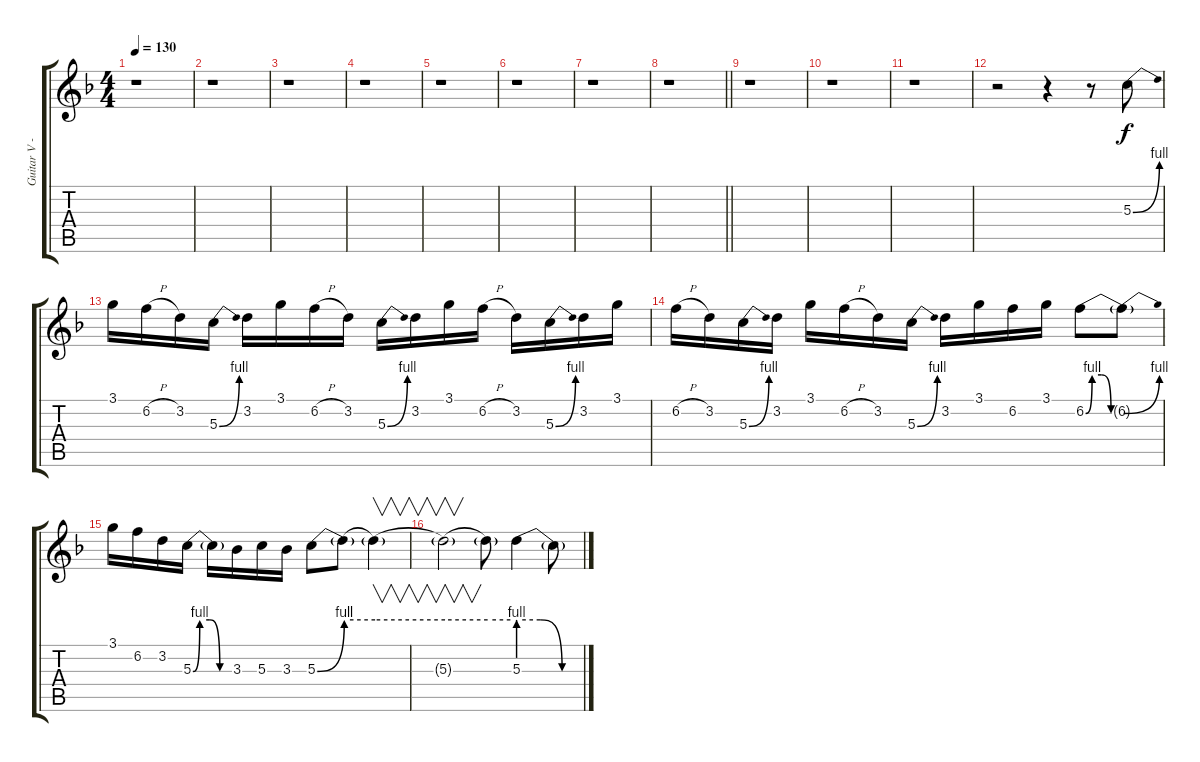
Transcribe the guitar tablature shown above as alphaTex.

\track ("Guitar V - Lead II" "Guitar V -") {instrument distortionguitar}
\staff {score tabs}
\tuning (E4 B3 G3 D3 A2 E2) {hide}
\ts (4 4)
\tempo 130
\clef g2
\ks f
r.1{dy f} |
r.1 |
r.1 |
r.1 |
r.1 |
r.1 |
r.1 |
\barLineRight lightlight
r.1 |
r.1 |
r.1 |
r.1 |
r.2 r.4 r.8 5.3{be (bend 0 0 60 4)}.8 |
3.1.16 6.2{h}.16 3.2.16 5.3{be (bend 0 0 60 4)}.16 3.2.16 3.1.16 6.2{h}.16 3.2.16 5.3{be (bend 0 0 60 4)}.16 3.2.16 3.1.16 6.2{h}.16 3.2.16 5.3{be (bend 0 0 60 4)}.16 3.2.16 3.1.16 |
6.2{h}.16 3.2.16 5.3{be (bend 0 0 60 4)}.16 3.2.16 3.1.16 6.2{h}.16 3.2.16 5.3{be (bend 0 0 60 4)}.16 3.2.16 3.1.16 6.2.16 3.1.16 6.2{be (custom 0 0 10 4 25 4 40 0 60 0)}.8 6.2{be (bend 0 0 60 4) t}.8 |
3.1.16 6.2.16 3.2.16 5.3{be (custom 0 0 10 4 25 4 40 0 60 0)}.16 5.3{t}.16 3.3.16 5.3.16 3.3.16 5.3{be (bend 0 0 60 4)}.8 5.3{be (hold 0 4 60 4) t}.8 5.3{be (hold 0 4 60 4) t}.4{v} |
5.3{be (hold 0 4 60 4) t}.2{v} 5.3{be (hold 0 4 60 4) t}.8 5.3{be (custom 0 4 20 4 40 0 60 0)}.4 5.3{t}.8
